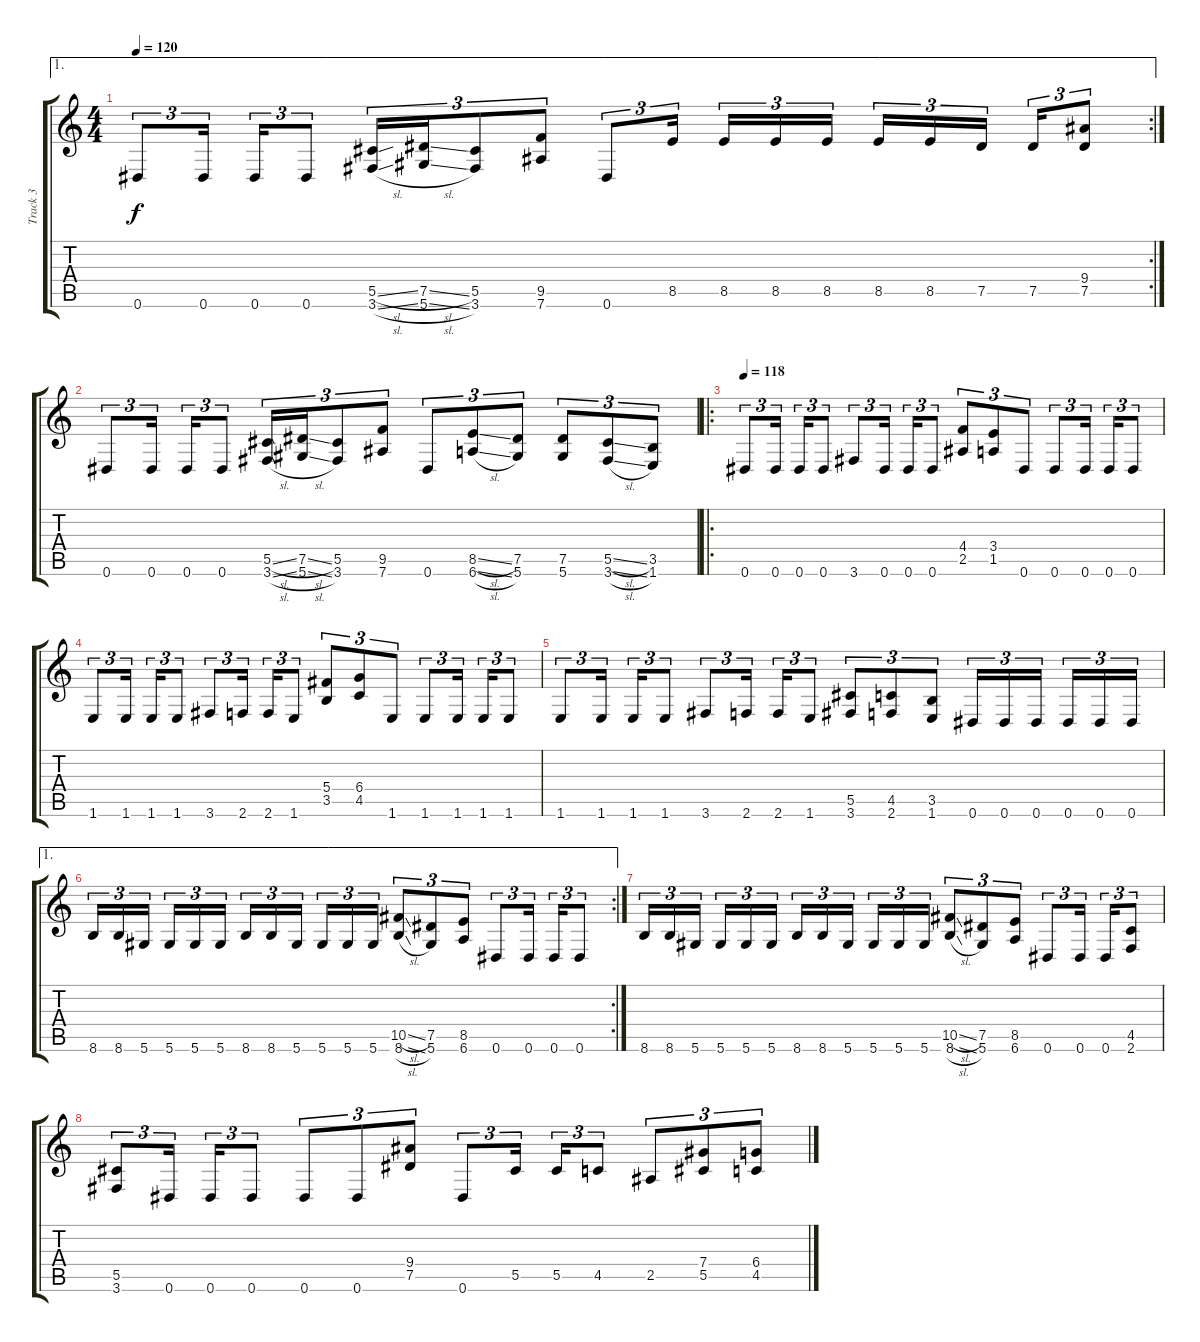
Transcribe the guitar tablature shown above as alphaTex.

\track ("Track 3" "Track 3") {instrument overdrivenguitar}
\staff {score tabs}
\tuning (Eb4 Bb3 Gb3 Db3 Ab2 Eb2) {hide}
\ae 1
\rc 2
\ts (4 4)
\tempo 120
\clef g2
\ks c
0.6.8{tu (3 2) dy f} 0.6.16{tu (3 2)} 0.6.16{tu (3 2)} 0.6.8{tu (3 2)} (5.5{sl} 3.6{sl}).16{tu (3 2)} (7.5{sl} 5.6{sl}).16{tu (3 2)} (5.5 3.6).8{tu (3 2)} (9.5 7.6).8{tu (3 2)} 0.6.8{tu (3 2)} 8.5.16{tu (3 2)} 8.5.16{tu (3 2)} 8.5.16{tu (3 2)} 8.5.16{tu (3 2)} 8.5.16{tu (3 2)} 8.5.16{tu (3 2)} 7.5.16{tu (3 2)} 7.5.16{tu (3 2)} (9.4 7.5).8{tu (3 2)} |
0.6.8{tu (3 2)} 0.6.16{tu (3 2)} 0.6.16{tu (3 2)} 0.6.8{tu (3 2)} (5.5{sl} 3.6{sl}).16{tu (3 2)} (7.5{sl} 5.6{sl}).16{tu (3 2)} (5.5 3.6).8{tu (3 2)} (9.5 7.6).8{tu (3 2)} 0.6.8{tu (3 2)} (8.5{sl} 6.6{sl}).8{tu (3 2)} (7.5 5.6).8{tu (3 2)} (7.5 5.6).8{tu (3 2)} (5.5{sl} 3.6{sl}).8{tu (3 2)} (3.5 1.6).8{tu (3 2)} |
\ro
\tempo 118
0.6.8{tu (3 2)} 0.6.16{tu (3 2)} 0.6.16{tu (3 2)} 0.6.8{tu (3 2)} 3.6.8{tu (3 2)} 0.6.16{tu (3 2)} 0.6.16{tu (3 2)} 0.6.8{tu (3 2)} (4.4 2.5).8{tu (3 2)} (3.4 1.5).8{tu (3 2)} 0.6.8{tu (3 2)} 0.6.8{tu (3 2)} 0.6.16{tu (3 2)} 0.6.16{tu (3 2)} 0.6.8{tu (3 2)} |
1.6.8{tu (3 2)} 1.6.16{tu (3 2)} 1.6.16{tu (3 2)} 1.6.8{tu (3 2)} 3.6.8{tu (3 2)} 2.6.16{tu (3 2)} 2.6.16{tu (3 2)} 1.6.8{tu (3 2)} (5.4 3.5).8{tu (3 2)} (6.4 4.5).8{tu (3 2)} 1.6.8{tu (3 2)} 1.6.8{tu (3 2)} 1.6.16{tu (3 2)} 1.6.16{tu (3 2)} 1.6.8{tu (3 2)} |
1.6.8{tu (3 2)} 1.6.16{tu (3 2)} 1.6.16{tu (3 2)} 1.6.8{tu (3 2)} 3.6.8{tu (3 2)} 2.6.16{tu (3 2)} 2.6.16{tu (3 2)} 1.6.8{tu (3 2)} (5.5 3.6).8{tu (3 2)} (4.5 2.6).8{tu (3 2)} (3.5 1.6).8{tu (3 2)} 0.6.16{tu (3 2)} 0.6.16{tu (3 2)} 0.6.16{tu (3 2)} 0.6.16{tu (3 2)} 0.6.16{tu (3 2)} 0.6.16{tu (3 2)} |
\ae 1
\rc 2
8.6.16{tu (3 2)} 8.6.16{tu (3 2)} 5.6.16{tu (3 2)} 5.6.16{tu (3 2)} 5.6.16{tu (3 2)} 5.6.16{tu (3 2)} 8.6.16{tu (3 2)} 8.6.16{tu (3 2)} 5.6.16{tu (3 2)} 5.6.16{tu (3 2)} 5.6.16{tu (3 2)} 5.6.16{tu (3 2)} (10.5{sl} 8.6{sl}).8{tu (3 2)} (7.5 5.6).8{tu (3 2)} (8.5 6.6).8{tu (3 2)} 0.6.8{tu (3 2)} 0.6.16{tu (3 2)} 0.6.16{tu (3 2)} 0.6.8{tu (3 2)} |
8.6.16{tu (3 2)} 8.6.16{tu (3 2)} 5.6.16{tu (3 2)} 5.6.16{tu (3 2)} 5.6.16{tu (3 2)} 5.6.16{tu (3 2)} 8.6.16{tu (3 2)} 8.6.16{tu (3 2)} 5.6.16{tu (3 2)} 5.6.16{tu (3 2)} 5.6.16{tu (3 2)} 5.6.16{tu (3 2)} (10.5{sl} 8.6{sl}).8{tu (3 2)} (7.5 5.6).8{tu (3 2)} (8.5 6.6).8{tu (3 2)} 0.6.8{tu (3 2)} 0.6.16{tu (3 2)} 0.6.16{tu (3 2)} (4.5 2.6).8{tu (3 2)} |
(5.5 3.6).8{tu (3 2)} 0.6.16{tu (3 2)} 0.6.16{tu (3 2)} 0.6.8{tu (3 2)} 0.6.8{tu (3 2)} 0.6.8{tu (3 2)} (9.4 7.5).8{tu (3 2)} 0.6.8{tu (3 2)} 5.5.16{tu (3 2)} 5.5.16{tu (3 2)} 4.5.8{tu (3 2)} 2.5.8{tu (3 2)} (7.4 5.5).8{tu (3 2)} (6.4 4.5).8{tu (3 2)}
